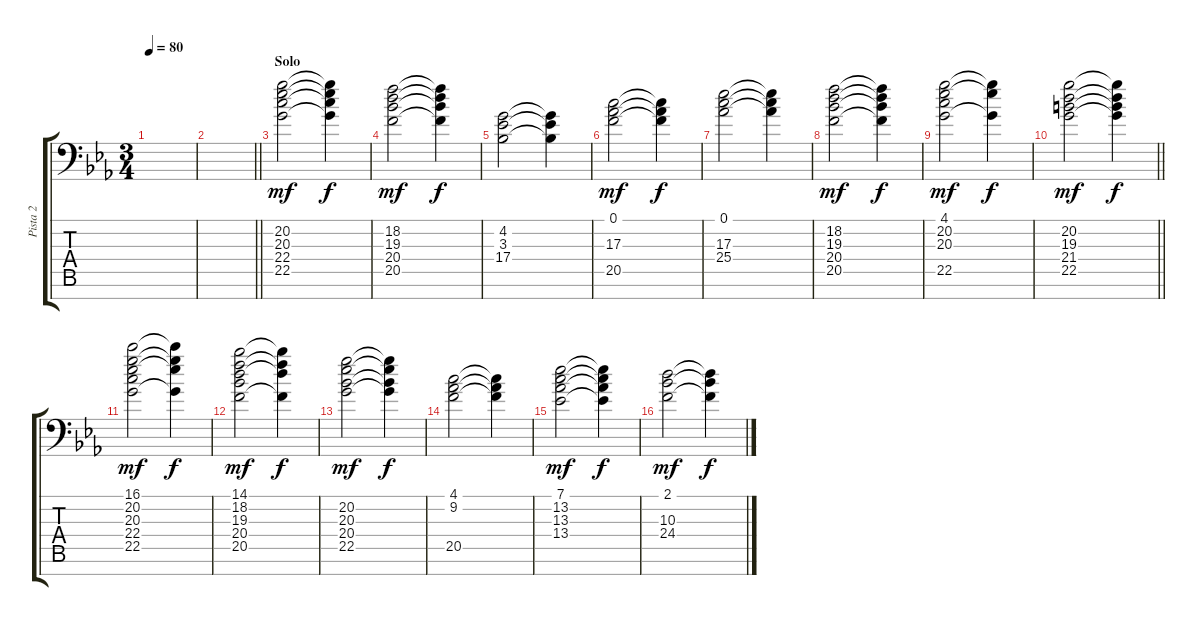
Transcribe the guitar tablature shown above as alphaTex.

\track ("Pista 2" "Pista 2") {instrument stringensemble1}
\staff {score tabs}
\tuning (Ab4 B3 G3 D3 A2 C2 C-1) {hide}
\ts (3 4)
\tempo 80
\clef f4
\ks eb
|
\barLineRight lightlight
|
\section ("" "Solo")
(20.2 20.3 22.4 22.5).2{dy mf} (20.2{t} 20.3{t} 22.4{t} 22.5{t}).4{dy f} |
(18.2 19.3 20.4 20.5).2{dy mf} (18.2{t} 19.3{t} 20.4{t} 20.5{t}).4{dy f} |
(4.2 3.3 17.4).2 (4.2{t} 3.3{t} 17.4{t}).4 |
(0.1 17.3 20.5).2{dy mf} (0.1{t} 17.3{t} 20.5{t}).4{dy f} |
(0.1 17.3 25.4).2 (0.1{t} 17.3{t} 25.4{t}).4 |
(18.2 19.3 20.4 20.5).2{dy mf} (18.2{t} 19.3{t} 20.4{t} 20.5{t}).4{dy f} |
(4.1 20.2 20.3 22.5).2{dy mf} (20.2{t} 20.3{t} 22.5{t}).4{dy f} |
\barLineRight lightlight
(20.2 19.3 21.4 22.5).2{dy mf} (20.2{t} 19.3{t} 21.4{t} 22.5{t}).4{dy f} |
\section ("" "")
(16.1 20.2 20.3 22.4 22.5).2{dy mf} (16.1{t} 20.2{t} 20.3{t} 22.5{t}).4{dy f} |
(14.1 18.2 19.3 20.4 20.5).2{dy mf} (14.1{t} 18.2{t} 19.3{t} 20.5{t}).4{dy f} |
(20.2 20.3 20.4 22.5).2{dy mf} (20.2{t} 20.3{t} 20.4{t} 22.5{t}).4{dy f} |
(4.1 9.2 20.5).2 (4.1{t} 9.2{t} 20.5{t}).4 |
(7.1 13.2 13.3 13.4).2{dy mf} (7.1{t} 13.2{t} 13.3{t} 13.4{t}).4{dy f} |
(2.1 10.3 24.4).2{dy mf} (2.1{t} 10.3{t} 24.4{t}).4{dy f}
